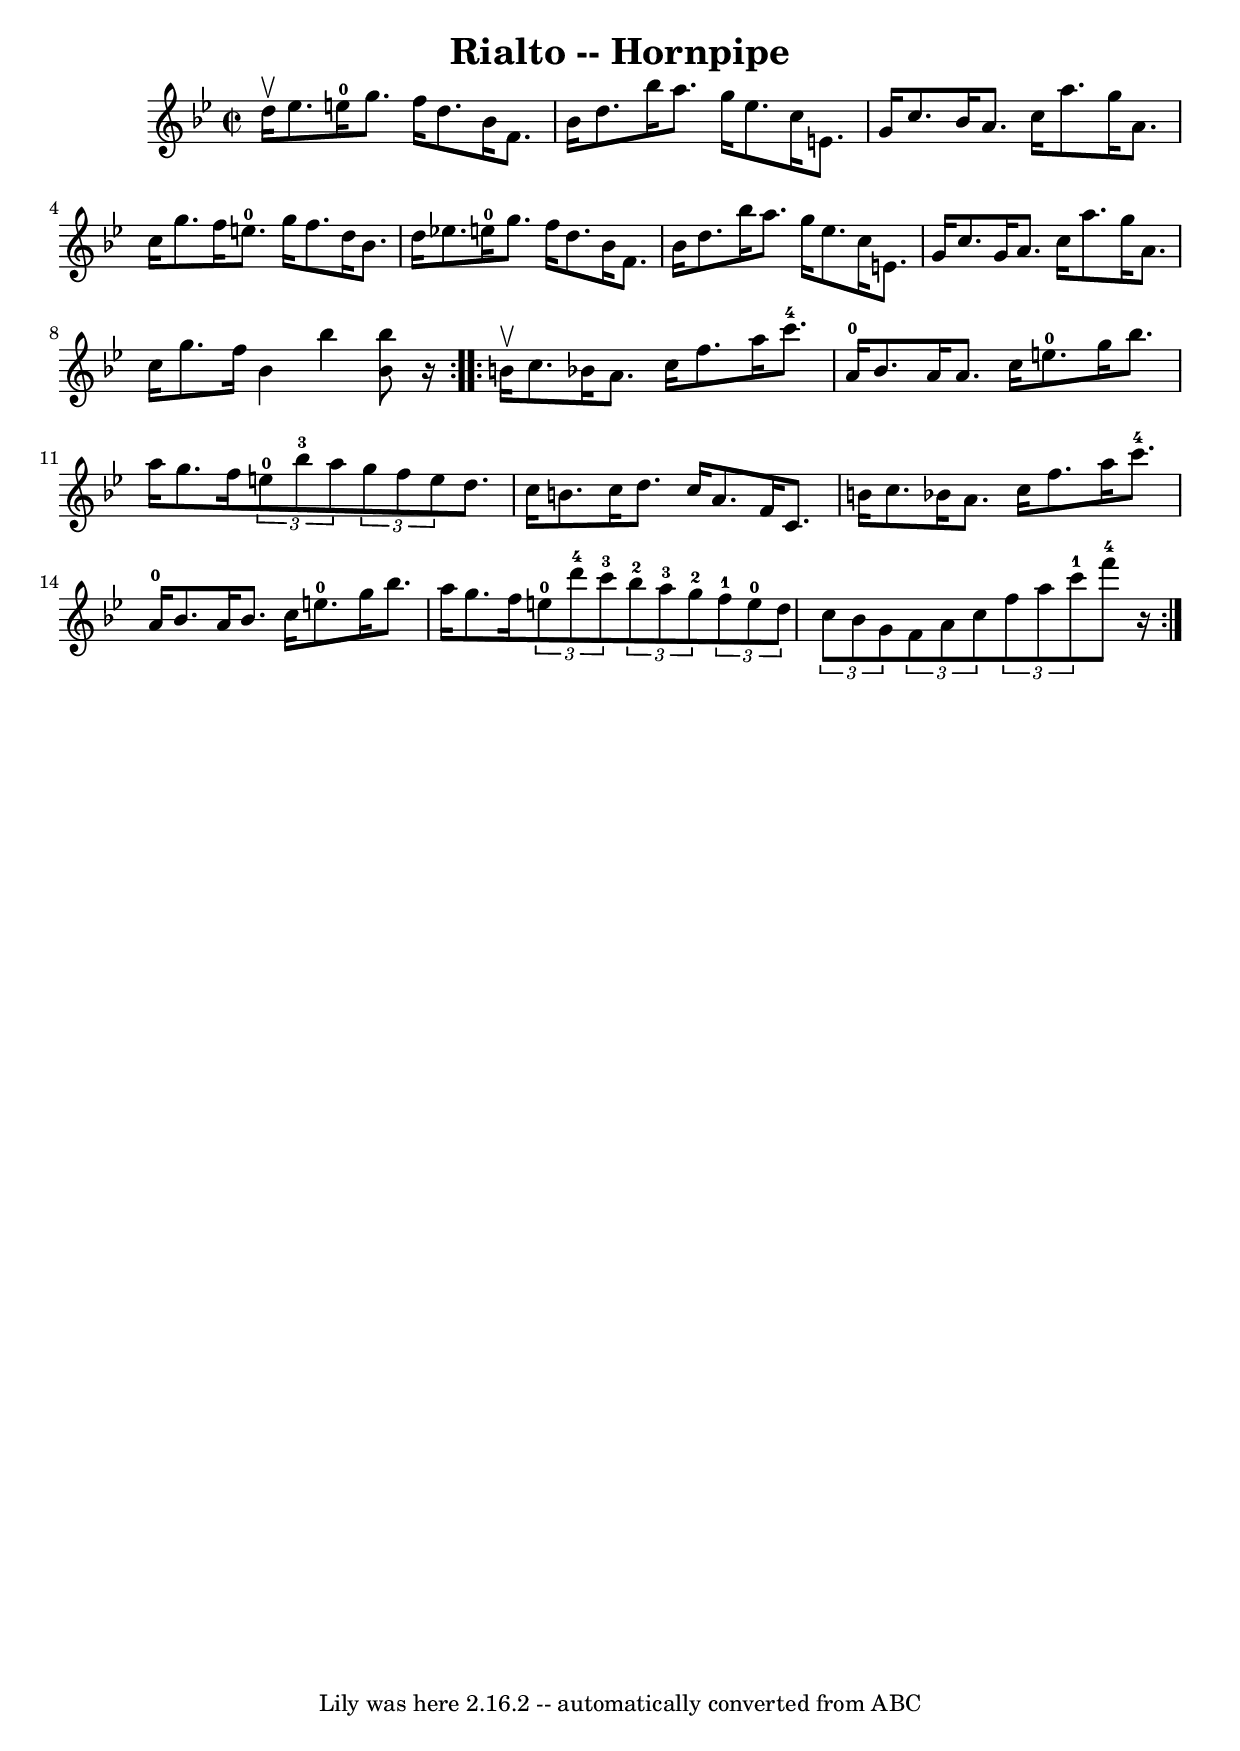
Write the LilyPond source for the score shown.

\version "2.16.2"
\include "Mammoth.ily"
\header {
  %% book = "Cole's 1000 Fiddle Tunes"
  crossRefNumber = "1"
  footnotes = ""
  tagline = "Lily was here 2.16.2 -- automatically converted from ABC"
  title = "Rialto -- Hornpipe"

}
voicedefault =  {



  \repeat volta 2 {

    \override Staff.TimeSignature #'style = #'C
    \time 2/2 
    \key bes \major d''16^\upbow ees''8. e''16-0 |
    
    g''8. f''16 d''8. bes'16 f'8. bes'16 d''8. bes''16  
    |
    a''8. g''16 ees''8. c''16 e'8. g'16 c''8.    
    bes'16  |
    a'8. c''16 a''8. g''16 a'8. c''16 g''8.  
    f''16  |
    e''8.-0 g''16 f''8. d''16 bes'8. d''16    
    ees''!8. e''16-0 |
    g''8. f''16 d''8. bes'16 f'8.   
    bes'16 d''8. bes''16  |
    a''8. g''16 ees''8. c''16    
    e'8. g'16 c''8. g'16  |
    a'8. c''16 a''8. g''16    
    a'8. c''16 g''8. f''16  |
    bes'4 bes''4  << bes''8    
		     bes'8   >> r16 
  }     
  \repeat volta 2 {
    b'16^\upbow c''8. bes'!16  
    |
    a'8. c''16 f''8. a''16 c'''8.-4 a'16-0   
    bes'8. a'16  |
    a'8. c''16 e''8.-0 g''16 bes''8.    
    a''16 g''8. f''16  |
    \times 2/3 { e''8-0 bes''8-3  
		 a''8  
	       }   \times 2/3 { g''8 f''8 e''8  
			      } d''8. c''16 b'8.    
    c''16  |
    d''8. c''16 a'8. f'16 c'8. b'16 c''8.    
    bes'!16  |
    a'8. c''16 f''8. a''16 c'''8.-4 a'16-0 bes'8. a'16  |
    bes'8. c''16 e''8.-0 g''16    
    bes''8. a''16 g''8. f''16  |
    \times 2/3 { e''8-0   
		 d'''8-4 c'''8-3 
	       }   \times 2/3 { bes''8-2 a''8-3 g''8 
				-2 
			      }   \times 2/3 { f''8-1 e''8-0 d''8  
					     }   \times 2/3 { c''8 
							      bes'8 g'8  
							    } |
    \times 2/3 { f'8 a'8 c''8  
	       }   
    \times 2/3 { f''8 a''8 c'''8-1 
	       } f'''8-4   r16 
  }   

}

\score{
  <<

    \context Staff="default"
    {
      \voicedefault 
      
    }

  >>
  \layout {
    
  }
  \midi {
  }

}
